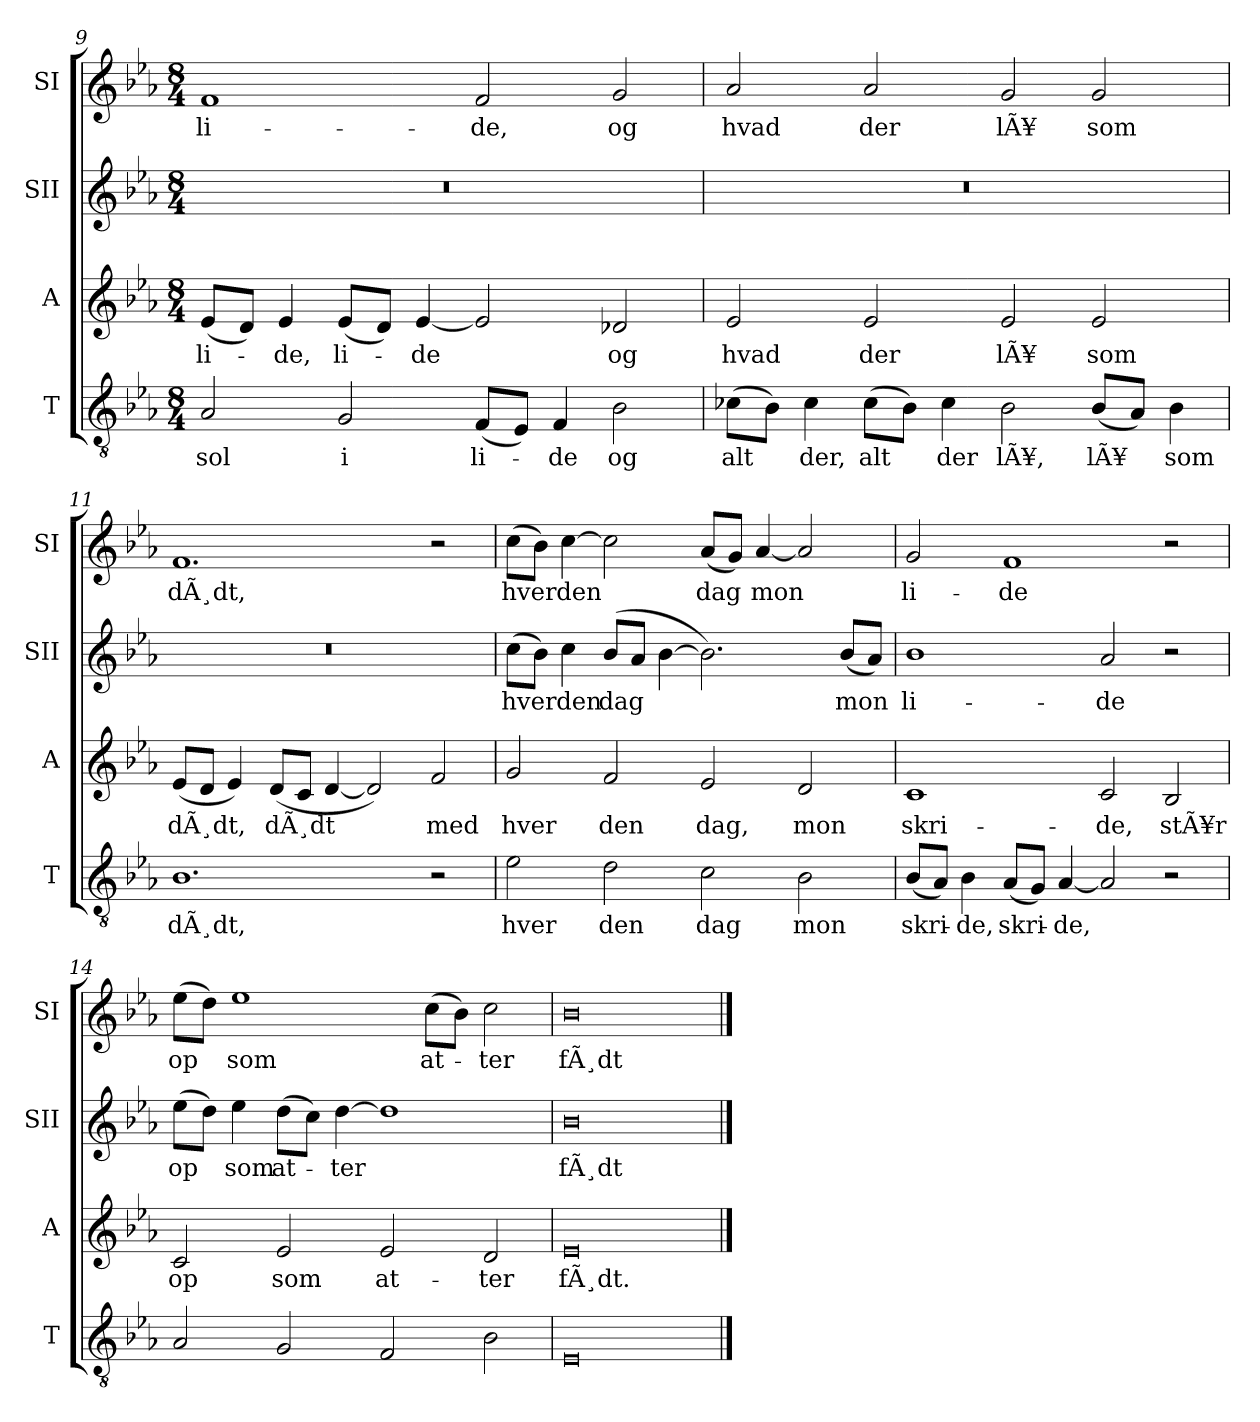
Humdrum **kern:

**kern	**text	**kern	**text	**kern	**text	**kern	**text
*part4	*part4	*part3	*part3	*part2	*part2	*part1	*part1
*staff4	*staff4	*staff3	*staff3	*staff2	*staff2	*staff1	*staff1
*I"T	*	*I"A	*	*I"SII	*	*I"SI	*
*I'T	*	*I'A	*	*I'SII	*	*I'SI	*
!!LO:LB:g=z
*clefGv2	*	*clefG2	*	*clefG2	*	*clefG2	*
*k[b-e-a-]	*	*k[b-e-a-]	*	*k[b-e-a-]	*	*k[b-e-a-]	*
*M8/4	*	*M8/4	*	*M8/4	*	*M8/4	*
=9	=9	=9	=9	=9	=9	=9	=9
!	!LO:LY:b	!	!LO:LY:b	!	!	!	!LO:LY:b
2A-/	sol	(<8e-/L	li-	0r	.	1f	li-
.	.	8d/J)	.	.	.	.	.
!	!	!	!LO:LY:b	!	!	!	!
.	.	4e-/	-de,	.	.	.	.
!	!LO:LY:b	!	!LO:LY:b	!	!	!	!
2G/	i	(<8e-/L	li-	.	.	.	.
.	.	8d/J)	.	.	.	.	.
!	!	!	!LO:LY:b	!	!	!	!
.	.	[4e-/	-de	.	.	.	.
!	!LO:LY:b	!	!	!	!	!	!LO:LY:b
(<8F/L	li-	2e-/]	.	.	.	2f/	-de,
8E-/J)	.	.	.	.	.	.	.
!	!LO:LY:b	!	!	!	!	!	!
4F/	-de	.	.	.	.	.	.
!	!LO:LY:b	!	!LO:LY:b	!	!	!	!LO:LY:b
2B-\	og	2d-X/	og	.	.	2g/	og
=10	=10	=10	=10	=10	=10	=10	=10
!	!LO:LY:b	!	!LO:LY:b	!	!	!	!LO:LY:b
(>8c-X\L	alt	2e-/	hvad	0r	.	2a-/	hvad
8B-\J)	.	.	.	.	.	.	.
!	!LO:LY:b	!	!	!	!	!	!
4c-\	der,	.	.	.	.	.	.
!	!LO:LY:b	!	!LO:LY:b	!	!	!	!LO:LY:b
(>8c-\L	alt	2e-/	der	.	.	2a-/	der
8B-\J)	.	.	.	.	.	.	.
!	!LO:LY:b	!	!	!	!	!	!
4c-\	der	.	.	.	.	.	.
!	!LO:LY:b	!	!LO:LY:b	!	!	!	!LO:LY:b
2B-\	lÃ¥,	2e-/	lÃ¥	.	.	2g/	lÃ¥
!	!LO:LY:b	!	!LO:LY:b	!	!	!	!LO:LY:b
(<8B-/L	lÃ¥	2e-/	som	.	.	2g/	som
8A-/J)	.	.	.	.	.	.	.
!	!LO:LY:b	!	!	!	!	!	!
4B-\	som	.	.	.	.	.	.
=11	=11	=11	=11	=11	=11	=11	=11
!	!LO:LY:b	!	!LO:LY:b	!	!	!	!LO:LY:b
1.B-	dÃ¸dt,	(<8e-/L	dÃ¸dt,	0r	.	1.f	dÃ¸dt,
.	.	8d/J	.	.	.	.	.
.	.	4e-/)	.	.	.	.	.
!	!	!	!LO:LY:b	!	!	!	!
.	.	(<8d/L	dÃ¸dt	.	.	.	.
.	.	8c/J	.	.	.	.	.
.	.	[4d/	.	.	.	.	.
.	.	2d/])	.	.	.	.	.
!	!	!	!LO:LY:b	!	!	!	!
2r	.	2f/	med	.	.	2r	.
!!LO:LB:g=z
=12	=12	=12	=12	=12	=12	=12	=12
!	!LO:LY:b	!	!LO:LY:b	!	!LO:LY:b	!	!LO:LY:b
2e-\	hver	2g/	hver	(>8cc\L	hver	(>8cc\L	hver
.	.	.	.	8b-\J)	.	8b-\J)	.
!	!	!	!	!	!LO:LY:b	!	!LO:LY:b
.	.	.	.	4cc\	den	[4cc\	den
!	!LO:LY:b	!	!LO:LY:b	!	!LO:LY:b	!	!
2d\	den	2f/	den	(>8b-/L	dag	2cc\]	.
.	.	.	.	8a-/J	.	.	.
.	.	.	.	[4b-\	.	.	.
!	!LO:LY:b	!	!LO:LY:b	!	!	!	!LO:LY:b
2c\	dag	2e-/	dag,	2.b-\])	.	(<8a-/L	dag
.	.	.	.	.	.	8g/J)	.
!	!	!	!	!	!	!	!LO:LY:b
.	.	.	.	.	.	[4a-/	mon
!	!LO:LY:b	!	!LO:LY:b	!	!	!	!
2B-\	mon	2d/	mon	.	.	2a-/]	.
!	!	!	!	!	!LO:LY:b	!	!
.	.	.	.	(<8b-/L	mon	.	.
.	.	.	.	8a-/J)	.	.	.
=13	=13	=13	=13	=13	=13	=13	=13
!	!LO:LY:b	!	!LO:LY:b	!	!LO:LY:b	!	!LO:LY:b
(<8B-/L	skri-	1c	skri-	1b-	li-	2g/	li-
8A-/J)	.	.	.	.	.	.	.
!	!LO:LY:b	!	!	!	!	!	!
4B-\	-de,	.	.	.	.	.	.
!	!LO:LY:b	!	!	!	!	!	!LO:LY:b
(<8A-/L	skri-	.	.	.	.	1f	-de
8G/J)	.	.	.	.	.	.	.
!	!LO:LY:b	!	!	!	!	!	!
[4A-/	-de,	.	.	.	.	.	.
!	!	!	!LO:LY:b	!	!LO:LY:b	!	!
2A-/]	.	2c/	-de,	2a-/	-de	.	.
!	!	!	!LO:LY:b	!	!	!	!
2r	.	2B-/	stÃ¥r	2r	.	2r	.
=14	=14	=14	=14	=14	=14	=14	=14
!	!	!	!LO:LY:b	!	!LO:LY:b	!	!LO:LY:b
2A-/	.	2c/	op	(>8ee-\L	op	(>8ee-\L	op
.	.	.	.	8dd\J)	.	8dd\J)	.
!	!	!	!	!	!LO:LY:b	!	!LO:LY:b
.	.	.	.	4ee-\	som	1ee-	som
!	!	!	!LO:LY:b	!	!LO:LY:b	!	!
2G/	.	2e-/	som	(>8dd\L	at-	.	.
.	.	.	.	8cc\J)	.	.	.
!	!	!	!	!	!LO:LY:b	!	!
.	.	.	.	[4dd\	-ter	.	.
!	!	!	!LO:LY:b	!	!	!	!
2F/	.	2e-/	at-	1dd]	.	.	.
!	!	!	!	!	!	!	!LO:LY:b
.	.	.	.	.	.	(>8cc\L	at-
.	.	.	.	.	.	8b-\J)	.
!	!	!	!LO:LY:b	!	!	!	!LO:LY:b
2B-\	.	2d/	-ter	.	.	2cc\	-ter
!!LO:PB:g=z
=15	=15	=15	=15	=15	=15	=15	=15
!	!	!	!LO:LY:b	!	!LO:LY:b	!	!LO:LY:b
0E-	.	0e-	fÃ¸dt.	0b-	fÃ¸dt	0b-	fÃ¸dt
==	==	==	==	==	==	==	==
*-	*-	*-	*-	*-	*-	*-	*-
